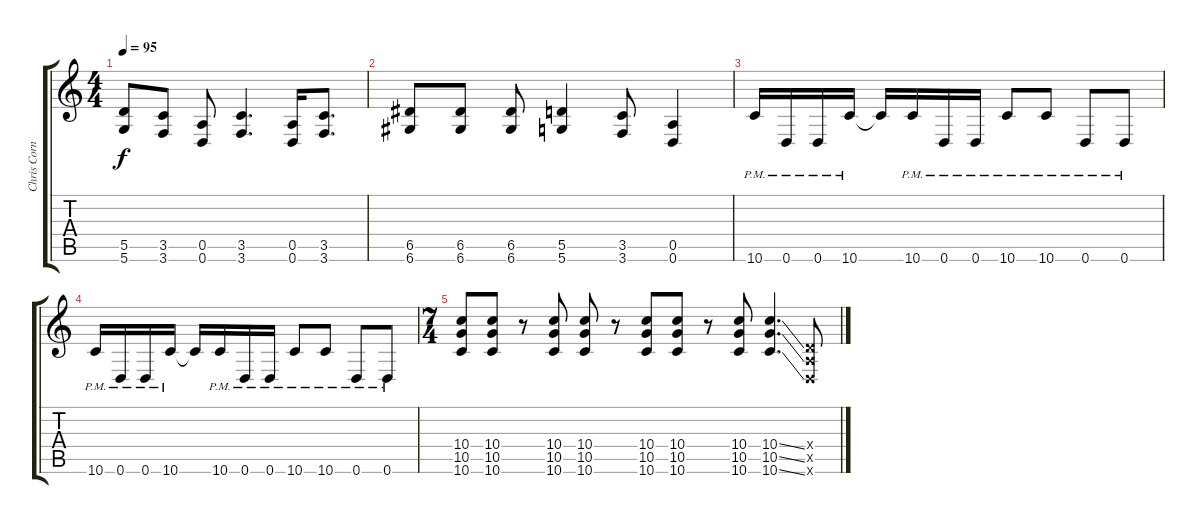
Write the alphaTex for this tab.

\track ("Chris Cornell - Rhythm Guitar" "Chris Corn") {instrument distortionguitar}
\staff {score tabs}
\tuning (E4 B3 G3 D3 A2 D2) {hide}
\ts (4 4)
\tempo 95
\clef g2
\ks c
(5.5 5.6).8{dy f} (3.5 3.6).8 (0.5 0.6).8 (3.5 3.6).4{d} (0.5 0.6).16 (3.5 3.6).8{d} |
(6.5 6.6).8 (6.5 6.6).8 (6.5 6.6).8 (5.5 5.6).4 (3.5 3.6).8 (0.5 0.6).4 |
10.6{pm}.16 0.6{pm}.16 0.6{pm}.16 10.6{pm}.16 10.6{t}.16 10.6{pm}.16 0.6{pm}.16 0.6{pm}.16 10.6{pm}.8 10.6{pm}.8 0.6{pm}.8 0.6{pm}.8 |
10.6{pm}.16 0.6{pm}.16 0.6{pm}.16 10.6{pm}.16 10.6{t}.16 10.6{pm}.16 0.6{pm}.16 0.6{pm}.16 10.6{pm}.8 10.6{pm}.8 0.6{pm}.8 0.6{pm}.8 |
\ts (7 4)
(10.4 10.5 10.6).8 (10.4 10.5 10.6).8 r.8 (10.4 10.5 10.6).8 (10.4 10.5 10.6).8 r.8 (10.4 10.5 10.6).8 (10.4 10.5 10.6).8 r.8 (10.4 10.5 10.6).8 (10.4{ss} 10.5{ss} 10.6{ss}).4{d} (0.4{x} 0.5{x} 0.6{x}).8
